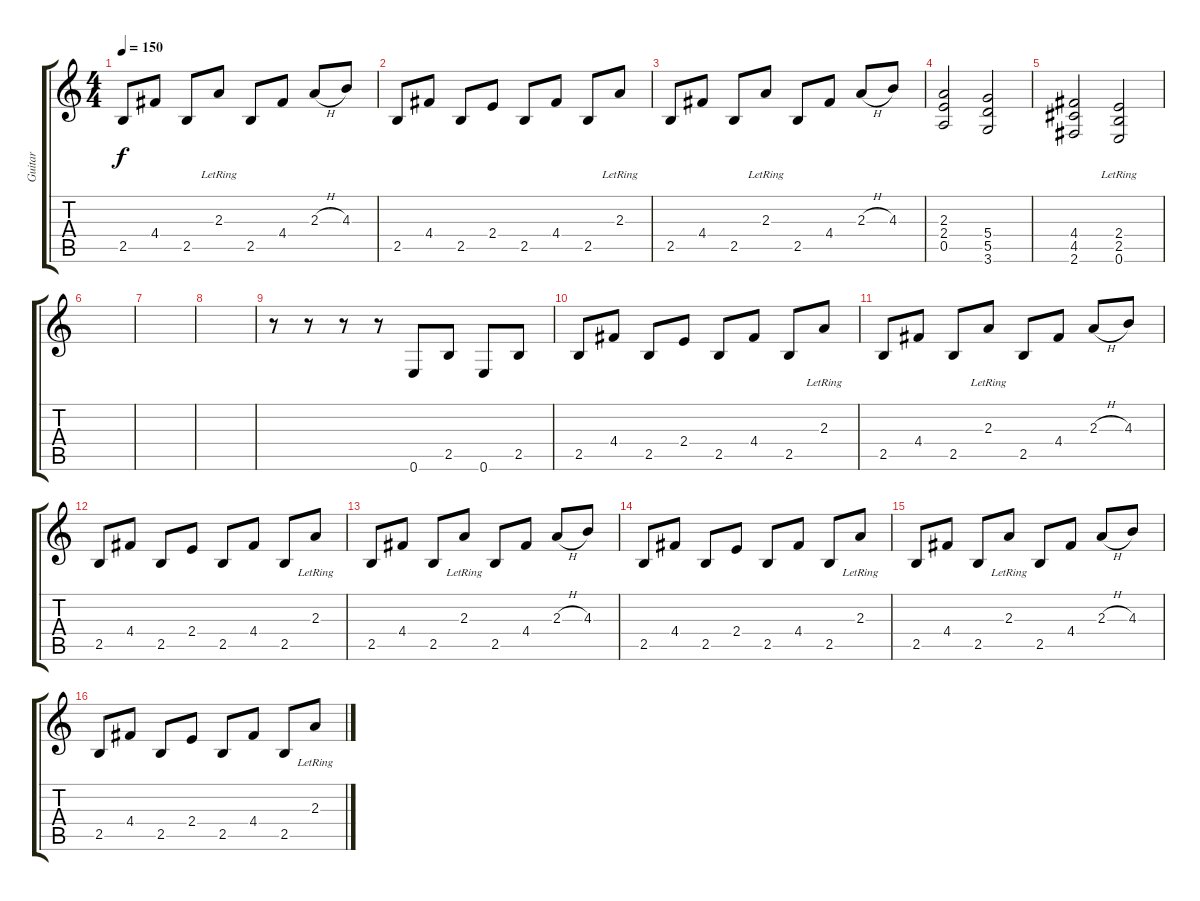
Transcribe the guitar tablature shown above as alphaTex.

\track ("Guitar" "Guitar") {instrument overdrivenguitar}
\staff {score tabs}
\tuning (E4 B3 G3 D3 A2 E2) {hide}
\ts (4 4)
\tempo 150
\clef g2
\ks c
2.5.8{dy f} 4.4.8 2.5.8 2.3{lr}.8 2.5.8 4.4.8 2.3{h}.8 4.3.8 |
2.5.8 4.4.8 2.5.8 2.4.8 2.5.8 4.4.8 2.5.8 2.3{lr}.8 |
2.5.8 4.4.8 2.5.8 2.3{lr}.8 2.5.8 4.4.8 2.3{h}.8 4.3.8 |
(2.3 2.4 0.5).2 (5.4 5.5 3.6).2 |
(4.4 4.5 2.6).2 (2.4{lr} 2.5{lr} 0.6{lr}).2 |
|
|
|
r.8 r.8 r.8 r.8 0.6.8 2.5.8 0.6.8 2.5.8 |
2.5.8 4.4.8 2.5.8 2.4.8 2.5.8 4.4.8 2.5.8 2.3{lr}.8 |
2.5.8 4.4.8 2.5.8 2.3{lr}.8 2.5.8 4.4.8 2.3{h}.8 4.3.8 |
2.5.8 4.4.8 2.5.8 2.4.8 2.5.8 4.4.8 2.5.8 2.3{lr}.8 |
2.5.8 4.4.8 2.5.8 2.3{lr}.8 2.5.8 4.4.8 2.3{h}.8 4.3.8 |
2.5.8 4.4.8 2.5.8 2.4.8 2.5.8 4.4.8 2.5.8 2.3{lr}.8 |
2.5.8 4.4.8 2.5.8 2.3{lr}.8 2.5.8 4.4.8 2.3{h}.8 4.3.8 |
2.5.8 4.4.8 2.5.8 2.4.8 2.5.8 4.4.8 2.5.8 2.3{lr}.8
